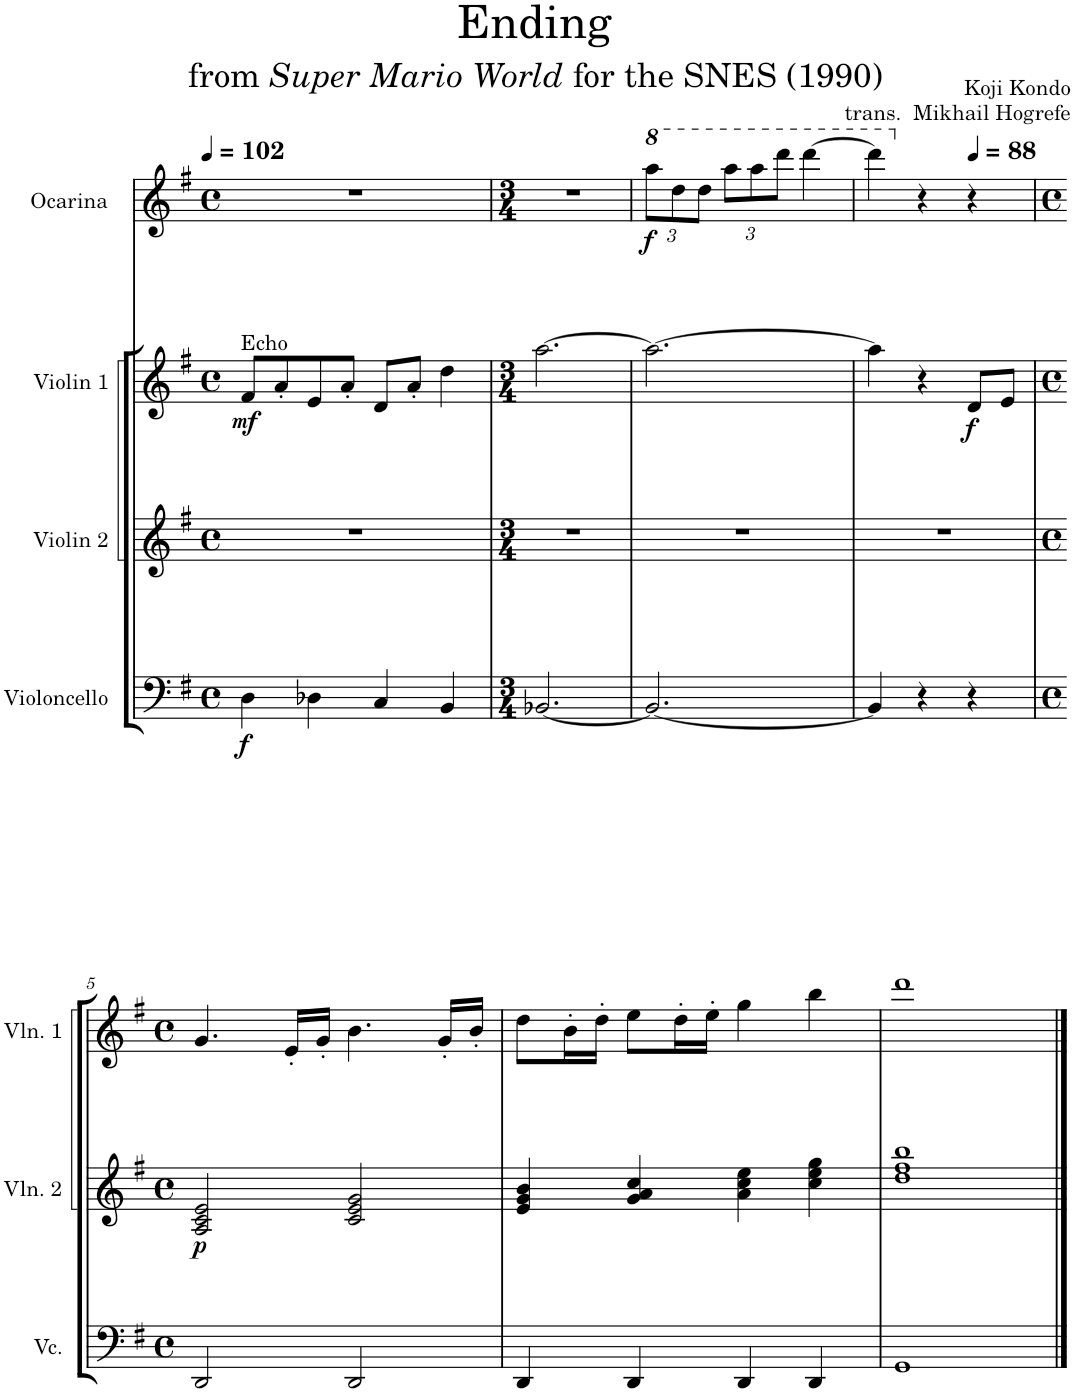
**kern	**dynam	**kern	**dynam	**kern	**dynam	**kern	**dynam	**kern	**dynam
*part5	*part5	*part4	*part4	*part3	*part3	*part2	*part2	*part1	*part1
*staff5	*staff5	*staff4	*staff4	*staff3	*staff3	*staff2	*staff2	*staff1	*staff1
*I"Violoncello	*	*I"Violin 2	*	*I"Violin	*	*I"Violin 1	*	*I"Ocarina	*
*I'Vc.	*	*I'Vln. 2	*	*I'Vln	*	*I'Vln. 1	*	*I'Oc.	*
*	*	*	*	*stria5	*	*	*	*	*
*clefF4	*	*clefG2	*	*clefG2	*	*clefG2	*	*clefG2	*
*k[f#]	*	*k[f#]	*	*k[f#]	*	*k[f#]	*	*k[f#]	*
*M4/4	*	*M4/4	*	*M4/4	*	*M4/4	*	*M4/4	*
*met(c)	*	*met(c)	*	*met(c)	*	*met(c)	*	*met(c)	*
*MM102	*	*MM102	*	*MM102	*	*MM102	*	*MM102	*
=1	=1	=1	=1	=1	=1	=1	=1	=1	=1
!	!	!	!	!	!	!LO:TX:a:t=Echo	!	!	!
!	!LO:DY:b	!	!	!	!	!	!LO:DY:b	!	!
4D\	f	1r	.	16r	.	8f#/L	mf	1r	.
!	!	!	!	!	!LO:DY:b	!	!	!	!
.	.	.	.	8f#/L	mp	.	.	.	.
.	.	.	.	.	.	8a'/	.	.	.
.	.	.	.	8a'/J	.	.	.	.	.
4D-X\	.	.	.	.	.	8e/	.	.	.
.	.	.	.	8e/L	.	.	.	.	.
.	.	.	.	.	.	8a'/J	.	.	.
.	.	.	.	8a'/J	.	.	.	.	.
4C/	.	.	.	.	.	8d/L	.	.	.
.	.	.	.	8d/L	.	.	.	.	.
.	.	.	.	.	.	8a'/J	.	.	.
.	.	.	.	8a'/J	.	.	.	.	.
4BB/	.	.	.	.	.	4dd\	.	.	.
.	.	.	.	[8.ddJ	.	.	.	.	.
=2	=2	=2	=2	=2	=2	=2	=2	=2	=2
*M3/4	*	*M3/4	*	*M3/4	*	*M3/4	*	*M3/4	*
[2.BB-X/	.	2.r	.	16dd\KL]	.	[2.aa\	.	2.r	.
.	.	.	.	[8.aa\J	.	.	.	.	.
.	.	.	.	2aa_	.	.	.	.	.
=3	=3	=3	=3	=3	=3	=3	=3	=3	=3
*	*	*	*	*	*	*	*	*8va	*
*	*	*	*	*	*	*	*	*Xbrackettup	*
!	!	!	!	!	!	!	!	!	!LO:DY:b
2.BB-/_	.	2.r	.	16aa]	.	2.aa\_	.	12aaa\L	f
.	.	.	.	16r	.	.	.	.	.
.	.	.	.	.	.	.	.	12ddd\	.
.	.	.	.	8r	.	.	.	.	.
.	.	.	.	.	.	.	.	12ddd\J	.
.	.	.	.	4r	.	.	.	12aaa\L	.
.	.	.	.	.	.	.	.	12aaa\	.
.	.	.	.	.	.	.	.	12dddd\J	.
.	.	.	.	4r	.	.	.	[4dddd\	.
=4	=4	=4	=4	=4	=4	=4	=4	=4	=4
4BB-/]	.	2.r	.	2r	.	4aa\]	.	4dddd\]	.
*	*	*	*	*	*	*	*	*X8va	*
4r	.	.	.	.	.	4r	.	4r	.
*	*	*	*	*	*	*	*	*MM88	*
!	!	!	!	!	!	!	!LO:DY:b	!	!
4r	.	.	.	16r	.	8d/L	f	4r	.
!	!	!	!	!	!LO:DY:b	!	!	!	!
.	.	.	.	8d/L	p	.	.	.	.
.	.	.	.	.	.	8e/J	.	.	.
.	.	.	.	[16e/Jk	.	.	.	.	.
!!LO:LB:g=z
=5	=5	=5	=5	=5	=5	=5	=5	=5	=5
*M4/4	*	*M4/4	*	*M4/4	*	*M4/4	*	*M4/4	*
*met(c)	*	*met(c)	*	*met(c)	*	*met(c)	*	*met(c)	*
!	!	!	!LO:DY:b	!	!	!	!	!	!
2DD/	.	2A/ 2c/ 2e/	p	16e]	.	4.g/	.	1r	.
.	.	.	.	4.g	.	.	.	.	.
.	.	.	.	.	.	16e'/LL	.	.	.
.	.	.	.	16e'	.	16g'/JJ	.	.	.
2DD/	.	2c/ 2e/ 2g/	.	16g'	.	4.b\	.	.	.
.	.	.	.	4.b	.	.	.	.	.
.	.	.	.	.	.	16g'/LL	.	.	.
.	.	.	.	16g'	.	16b'/JJ	.	.	.
=6	=6	=6	=6	=6	=6	=6	=6	=6	=6
4DD/	.	4e/ 4g/ 4b/	.	16b'\KL	.	8dd\L	.	1r	.
.	.	.	.	8dd\	.	.	.	.	.
.	.	.	.	.	.	16b'\L	.	.	.
.	.	.	.	16b'\Jk	.	16dd'\JJ	.	.	.
4DD/	.	4g/ 4a/ 4cc/	.	16dd'\KL	.	8ee\L	.	.	.
.	.	.	.	8ee\	.	.	.	.	.
.	.	.	.	.	.	16dd'\L	.	.	.
.	.	.	.	16dd'\Jk	.	16ee'\JJ	.	.	.
4DD/	.	4a\ 4cc\ 4ee\	.	16ee'	.	4gg\	.	.	.
.	.	.	.	4gg	.	.	.	.	.
4DD/	.	4cc\ 4ee\ 4gg\	.	.	.	4bb\	.	.	.
.	.	.	.	[8.bb	.	.	.	.	.
=7	=7	=7	=7	=7	=7	=7	=7	=7	=7
1GG	.	1dd 1ff# 1bb	.	16bb]	.	1ddd	.	1r	.
.	.	.	.	[2..ddd	.	.	.	.	.
.	.	.	.	16ddd]	.	.	.	.	.
==	==	==	==	==	==	==	==	==	==
*-	*-	*-	*-	*-	*-	*-	*-	*-	*-
